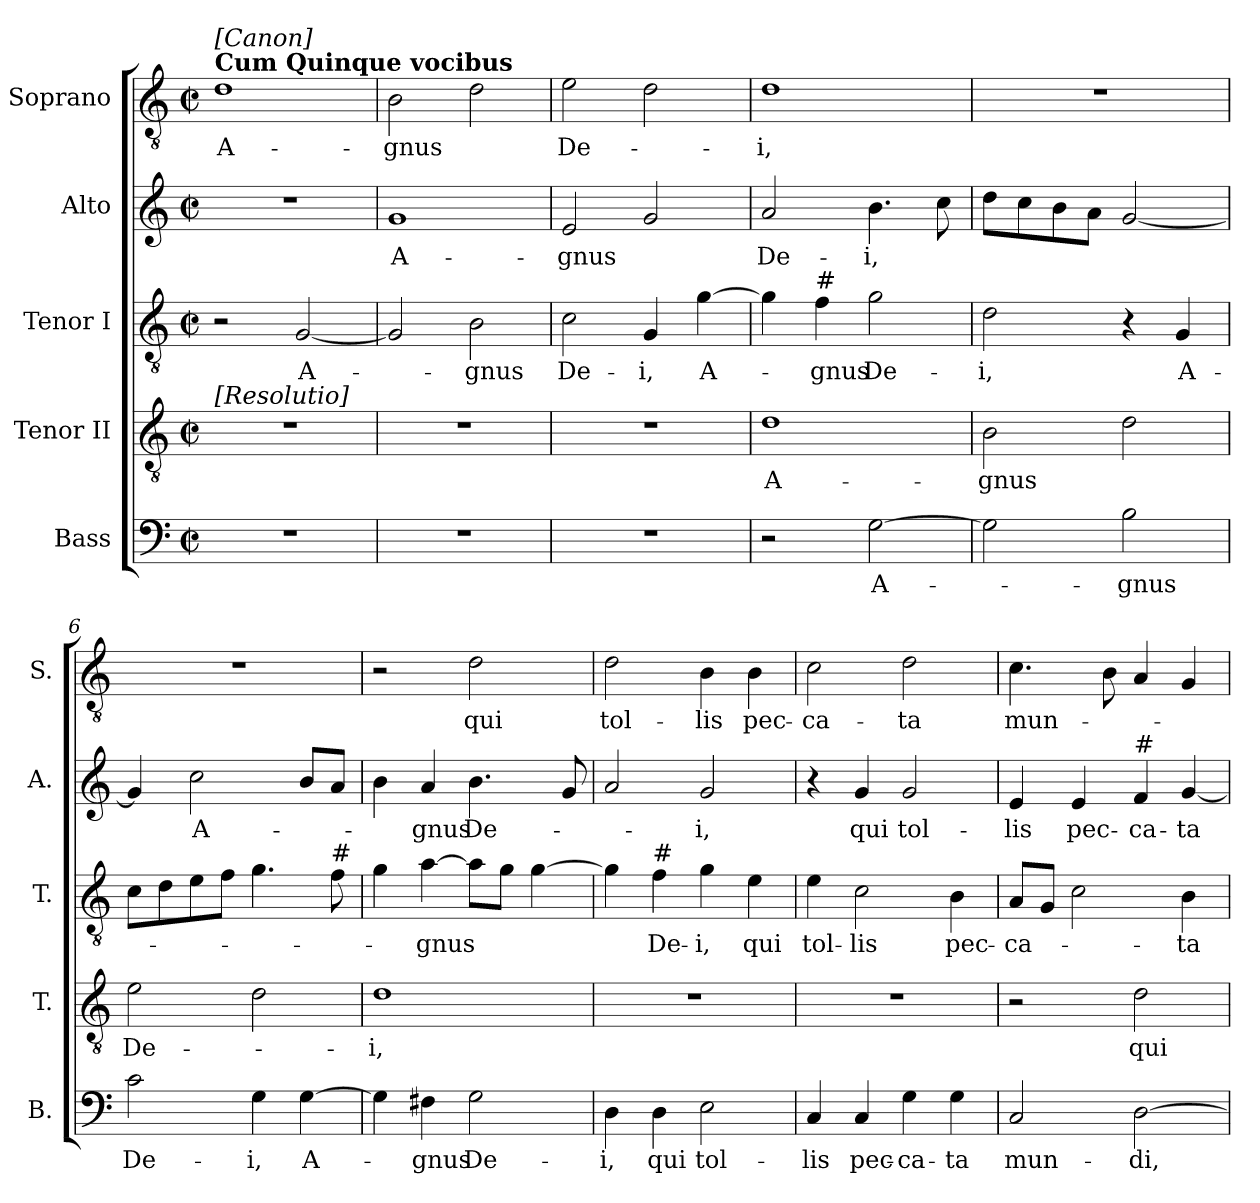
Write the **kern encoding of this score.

**kern	**text	**kern	**text	**kern	**text	**kern	**text	**kern	**text
*part5	*part5	*part4	*part4	*part3	*part3	*part2	*part2	*part1	*part1
*staff5	*staff5	*staff4	*staff4	*staff3	*staff3	*staff2	*staff2	*staff1	*staff1
*I"Bass	*	*I"Tenor II	*	*I"Tenor I	*	*I"Alto	*	*I"Soprano	*
*I'B.	*	*I'T.	*	*I'T.	*	*I'A.	*	*I'S.	*
*clefF4	*	*clefGv2	*	*clefGv2	*	*clefG2	*	*clefGv2	*
*	*	*ITrd7c12	*	*ITrd7c12	*	*	*	*	*
*k[]	*	*k[]	*	*k[]	*	*k[]	*	*k[]	*
*C:	*	*C:	*	*C:	*	*C:	*	*C:	*
*M2/2	*	*M2/2	*	*M2/2	*	*M2/2	*	*M2/2	*
*met(c|)	*	*met(c|)	*	*met(c|)	*	*met(c|)	*	*met(c|)	*
=1	=1	=1	=1	=1	=1	=1	=1	=1	=1
!	!	!	!	!	!	!	!	!LO:TX:a:B:t=Cum Quinque vocibus	!
!	!	!	!	!	!	!	!	!LO:TX:a:t=[Canon]	!
!	!	!LO:TX:a:t=[Resolutio]	!	!	!	!	!	!	!
!	!	!	!	!	!	!	!	!	!LO:LY:b
1r	.	1r	.	2r	.	1r	.	1d	A-
!	!	!	!	!	!LO:LY:b	!	!	!	!
.	.	.	.	[<2GG/	A-	.	.	.	.
=2	=2	=2	=2	=2	=2	=2	=2	=2	=2
!	!	!	!	!	!	!	!LO:LY:b	!	!LO:LY:b
1r	.	1r	.	2GG/]	.	1g	A-	2B\	-gnus
!	!	!	!	!	!LO:LY:b	!	!	!	!
.	.	.	.	2BB\	-gnus	.	.	2d\	.
=3	=3	=3	=3	=3	=3	=3	=3	=3	=3
!	!	!	!	!	!LO:LY:b	!	!LO:LY:b	!	!LO:LY:b
1r	.	1r	.	2C\	De-	2e/	-gnus	2e\	De-
!	!	!	!	!	!LO:LY:b	!	!	!	!
.	.	.	.	4GG/	-i,	2g/	.	2d\	.
!	!	!	!	!	!LO:LY:b	!	!	!	!
.	.	.	.	[>4G\	A-	.	.	.	.
=4	=4	=4	=4	=4	=4	=4	=4	=4	=4
!	!	!	!LO:LY:b	!	!	!	!LO:LY:b	!	!LO:LY:b
2r	.	1D	A-	4G\]	.	2a/	De-	1d	-i,
!	!	!	!	!LO:TX:a:t=#	!	!	!	!	!
!	!	!	!	!	!LO:LY:b	!	!	!	!
.	.	.	.	4F\	-gnus	.	.	.	.
!	!LO:LY:b	!	!	!	!LO:LY:b	!	!LO:LY:b	!	!
[>2G\	A-	.	.	2G\	De-	4.b\	-i,	.	.
.	.	.	.	.	.	8cc\	.	.	.
=5	=5	=5	=5	=5	=5	=5	=5	=5	=5
!	!	!	!LO:LY:b	!	!LO:LY:b	!	!	!	!
2G\]	.	2BB\	-gnus	2D\	-i,	8dd\L	.	1r	.
.	.	.	.	.	.	8cc\	.	.	.
.	.	.	.	.	.	8b\	.	.	.
.	.	.	.	.	.	8a\J	.	.	.
!	!LO:LY:b	!	!	!	!	!	!	!	!
2B\	-gnus	2D\	.	4r	.	[<2g/	.	.	.
!	!	!	!	!	!LO:LY:b	!	!	!	!
.	.	.	.	4GG/	A-	.	.	.	.
!!LO:LB:g=z
=6	=6	=6	=6	=6	=6	=6	=6	=6	=6
!	!LO:LY:b	!	!LO:LY:b	!	!	!	!	!	!
2c\	De-	2E\	De-	8C\L	.	4g/]	.	1r	.
.	.	.	.	8D\	.	.	.	.	.
!	!	!	!	!	!	!	!LO:LY:b	!	!
.	.	.	.	8E\	.	2cc\	A-	.	.
.	.	.	.	8F\J	.	.	.	.	.
!	!LO:LY:b	!	!	!	!	!	!	!	!
4G\	-i,	2D\	.	4.G\	.	.	.	.	.
!	!LO:LY:b	!	!	!	!	!	!	!	!
[>4G\	A-	.	.	.	.	8b/L	.	.	.
!	!	!	!	!LO:TX:a:t=#	!	!	!	!	!
.	.	.	.	8F\	.	8a/J	.	.	.
=7	=7	=7	=7	=7	=7	=7	=7	=7	=7
!	!	!	!LO:LY:b	!	!	!	!	!	!
4G\]	.	1D	-i,	4G\	.	4b\	.	2r	.
!	!LO:LY:b	!	!	!	!LO:LY:b	!	!LO:LY:b	!	!
4F#X\	-gnus	.	.	[>4A\	-gnus	4a/	-gnus	.	.
!	!LO:LY:b	!	!	!	!	!	!LO:LY:b	!	!LO:LY:b
2G\	De-	.	.	8A\L]	.	4.b\	De-	2d\	qui
.	.	.	.	8G\J	.	.	.	.	.
.	.	.	.	[>4G\	.	.	.	.	.
.	.	.	.	.	.	8g/	.	.	.
=8	=8	=8	=8	=8	=8	=8	=8	=8	=8
!	!LO:LY:b	!	!	!	!	!	!	!	!LO:LY:b
4D\	-i,	1r	.	4G\]	.	2a/	.	2d\	tol-
!	!	!	!	!LO:TX:a:t=#	!	!	!	!	!
!	!LO:LY:b	!	!	!	!LO:LY:b	!	!	!	!
4D\	qui	.	.	4F\	De-	.	.	.	.
!	!LO:LY:b	!	!	!	!LO:LY:b	!	!LO:LY:b	!	!LO:LY:b
2E\	tol-	.	.	4G\	-i,	2g/	-i,	4B\	-lis
!	!	!	!	!	!LO:LY:b	!	!	!	!LO:LY:b
.	.	.	.	4E\	qui	.	.	4B\	pec-
=9	=9	=9	=9	=9	=9	=9	=9	=9	=9
!	!LO:LY:b	!	!	!	!LO:LY:b	!	!	!	!LO:LY:b
4C/	-lis	1r	.	4E\	tol-	4r	.	2c\	-ca-
!	!LO:LY:b	!	!	!	!LO:LY:b	!	!LO:LY:b	!	!
4C/	pec-	.	.	2C\	-lis	4g/	qui	.	.
!	!LO:LY:b	!	!	!	!	!	!LO:LY:b	!	!LO:LY:b
4G\	-ca-	.	.	.	.	2g/	tol-	2d\	-ta
!	!LO:LY:b	!	!	!	!LO:LY:b	!	!	!	!
4G\	-ta	.	.	4BB\	pec-	.	.	.	.
!!LO:PB:g=z
=10	=10	=10	=10	=10	=10	=10	=10	=10	=10
!	!LO:LY:b	!	!	!	!LO:LY:b	!	!LO:LY:b	!	!LO:LY:b
2C/	mun-	2r	.	8AA/L	-ca-	4e/	-lis	4.c\	mun-
.	.	.	.	8GG/J	.	.	.	.	.
!	!	!	!	!	!	!	!LO:LY:b	!	!
.	.	.	.	2C\	.	4e/	pec-	.	.
.	.	.	.	.	.	.	.	8B\	.
!	!	!	!	!	!	!LO:TX:a:t=#	!	!	!
!	!LO:LY:b	!	!LO:LY:b	!	!	!	!LO:LY:b	!	!
[>2D\	-di,	2D\	qui	.	.	4f/	-ca-	4A/	.
!	!	!	!	!	!LO:LY:b	!	!LO:LY:b	!	!
.	.	.	.	4BB\	-ta	[<4g/	-ta	4G/	.
=	=	=	=	=	=	=	=	=	=
*-	*-	*-	*-	*-	*-	*-	*-	*-	*-
